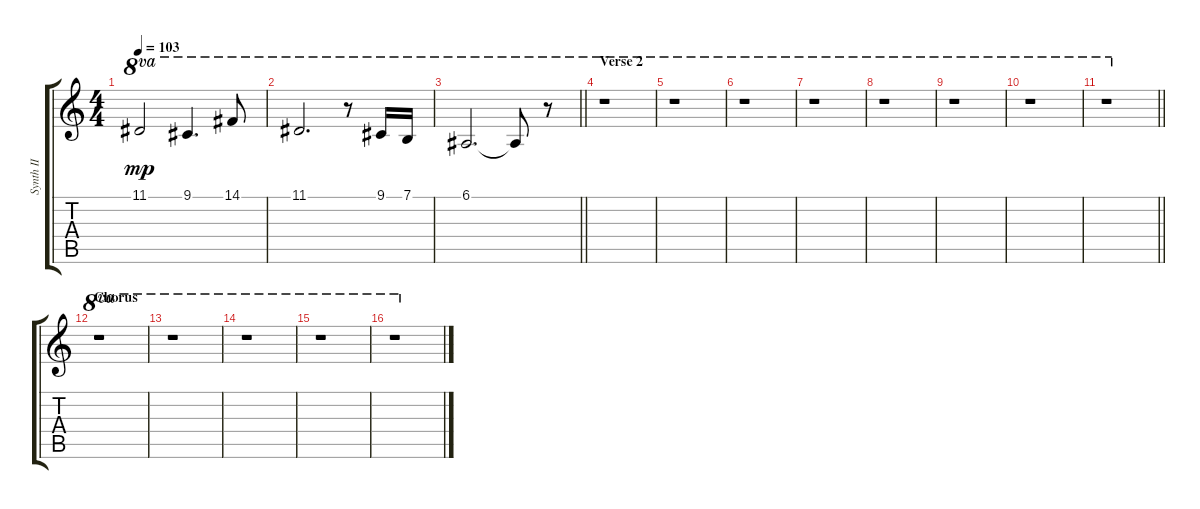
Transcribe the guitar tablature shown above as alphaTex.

\track ("Synth II" "Synth II") {instrument pad1newage}
\staff {score tabs}
\tuning (E4 B3 G3 D3 A2 E2) {hide}
\ts (4 4)
\tempo 103
\clef g2
\ks c
11.1{t}.2{ot 8va dy mp} 9.1.4{d ot 8va} 14.1.8{ot 8va} |
11.1.2{d ot 8va} r.8{ot 8va} 9.1.16{ot 8va} 7.1.16{ot 8va} |
\barLineRight lightlight
6.1.2{d ot 8va} 6.1{t}.8{ot 8va} r.8{ot 8va} |
\section ("" "Verse 2")
r.1{ot 8va} |
r.1{ot 8va} |
r.1{ot 8va} |
r.1{ot 8va} |
r.1{ot 8va} |
r.1{ot 8va} |
r.1{ot 8va} |
\barLineRight lightlight
r.1{ot 8va} |
\section ("" "Chorus")
r.1{ot 8va} |
r.1{ot 8va} |
r.1{ot 8va} |
r.1{ot 8va} |
r.1{ot 8va}
